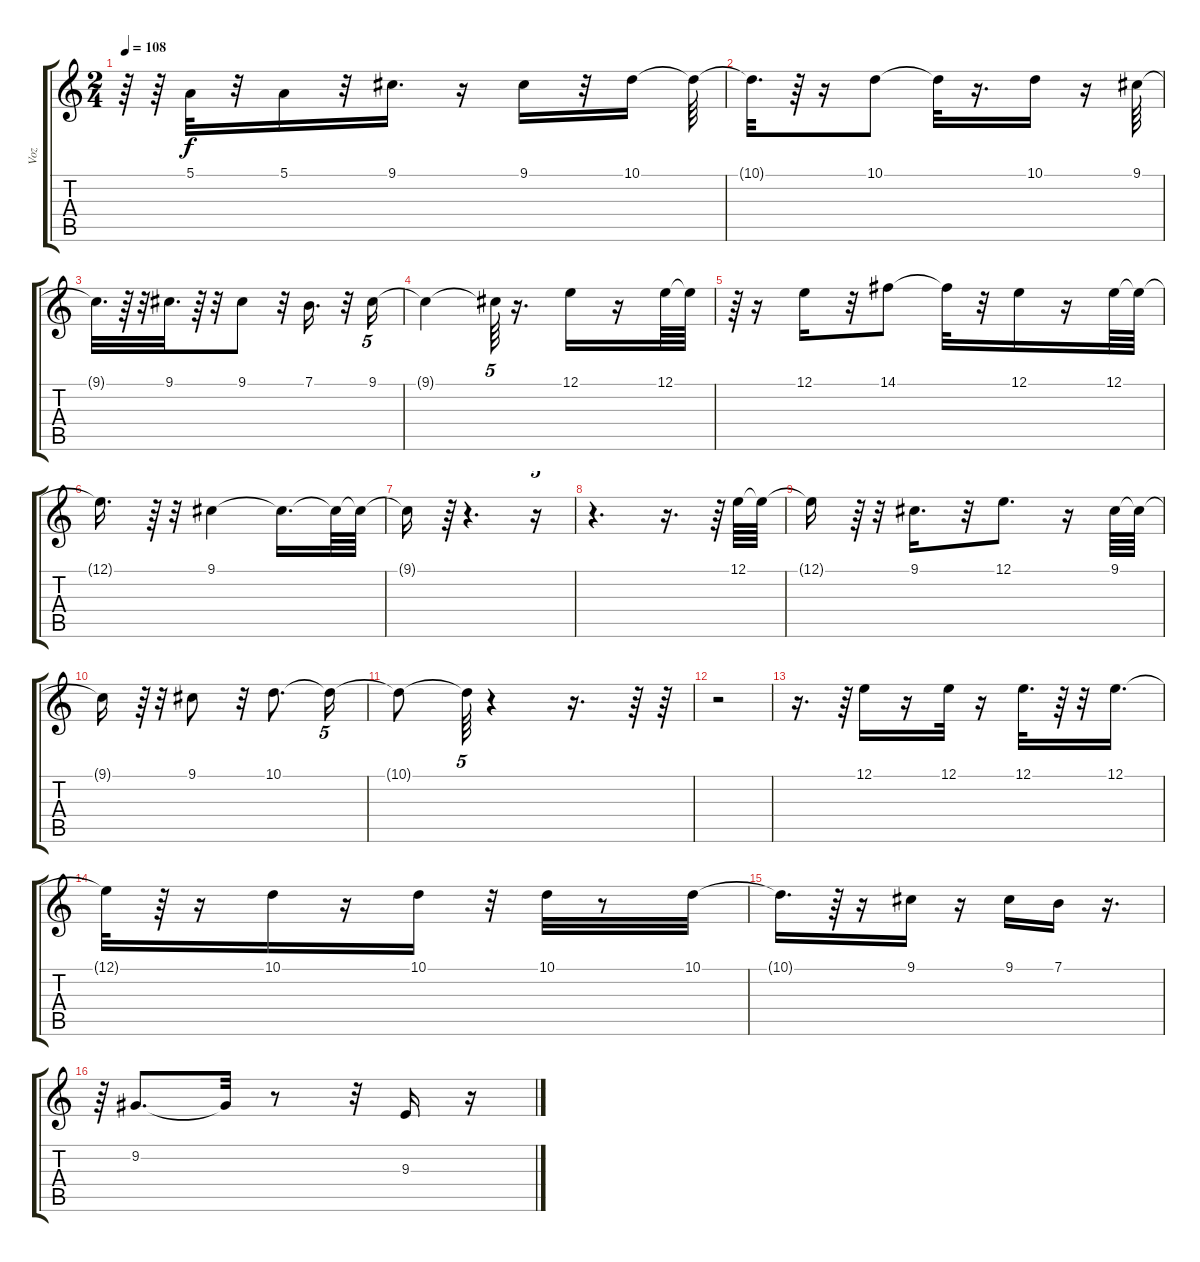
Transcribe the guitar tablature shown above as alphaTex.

\track ("Voz" "Voz") {instrument acousticgrandpiano}
\staff {score tabs}
\tuning (E4 B3 G3 D3 A2 E2) {hide}
\ts (2 4)
\tempo 108
\clef g2
\ks c
r.64{dy f} r.64 5.1.32 r.32 5.1.16 r.32 9.1.16{d} r.16 9.1.16 r.32 10.1.16 10.1{t}.64 |
10.1{t}.32{d} r.64 r.16 10.1.8 10.1{t}.32 r.16{d} 10.1.16 r.16 9.1.64 |
9.1{t}.32{d} r.64 r.32 9.1.32{d} r.64 r.32 9.1.8 r.32 7.1.16{d} r.32 9.1.16{tu (5 4)} |
9.1{t}.4 9.1{t}.64{tu (5 4)} r.16{d} 12.1.16 r.16 12.1.64 12.1{t}.64 |
r.64{tu (5 4)} r.16 12.1.16 r.32 14.1.8 14.1{t}.32 r.32 12.1.16 r.16 12.1.64 12.1{t}.64 |
12.1{t}.16{d} r.64{tu (5 4)} r.32 9.1.4 9.1{t}.16{d} 9.1{t}.64 9.1{t}.64 |
9.1{t}.16 r.64{tu (5 4)} r.4{d} r.16{tu (5 4)} |
r.4{d} r.16{d} r.64{tu (5 4)} 12.1.64 12.1{t}.64 |
12.1{t}.16 r.64{tu (5 4)} r.32 9.1.16{d} r.32 12.1.8{d} r.16 9.1.64 9.1{t}.64 |
9.1{t}.16 r.64{tu (5 4)} r.32 9.1.8 r.32 10.1.8{d} 10.1{t}.16{tu (5 4)} |
10.1{t}.8 10.1{t}.64{tu (5 4)} r.4 r.16{d} r.64 r.64 |
r.2 |
r.16{d} r.64{tu (5 4)} 12.1.16 r.16 12.1.32 r.16 12.1.32{d} r.64 r.32 12.1.16{d} |
12.1{t}.32 r.64 r.16 10.1.16 r.16 10.1.16 r.32 10.1.32 r.8 10.1.32 |
10.1{t}.16{d} r.64 r.16 9.1.16 r.16 9.1.16 7.1.16 r.16{d} |
r.64 9.2.8{d} 9.2{t}.32 r.8 r.32 9.3.16 r.16
